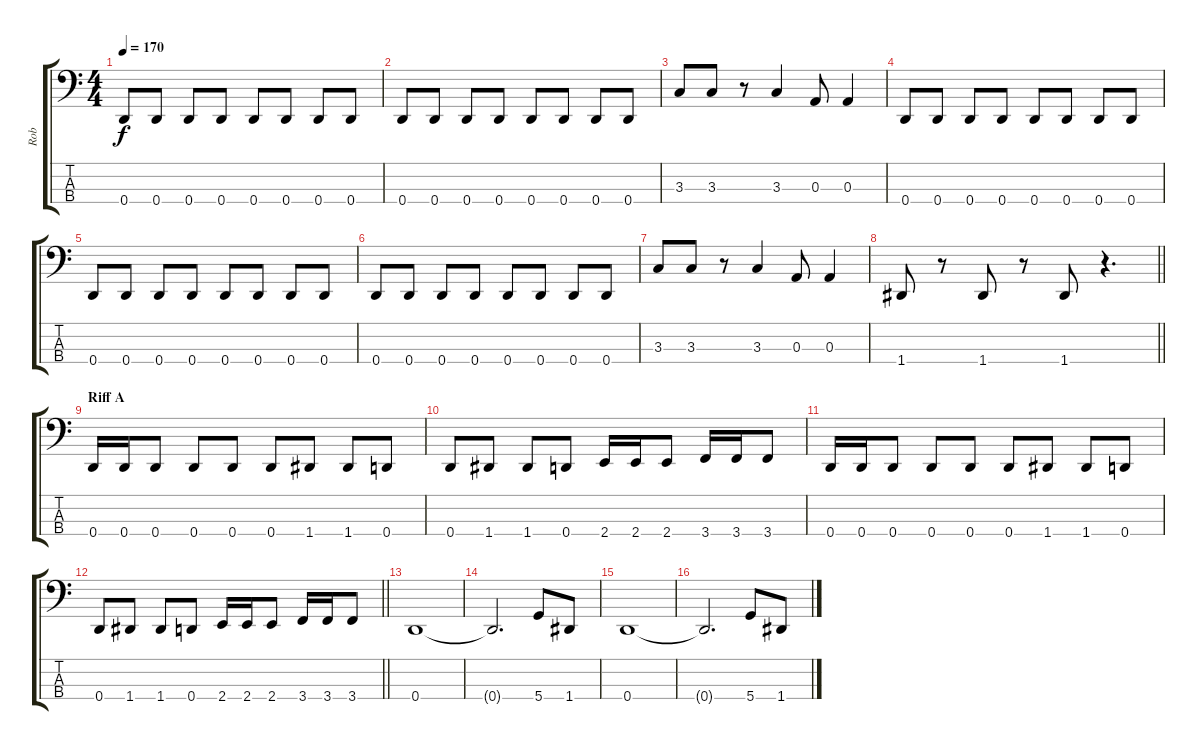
\track ("Rob" "Rob") {instrument electricbassfinger}
\staff {score tabs}
\tuning (G2 D2 A1 D1) {hide}
\ts (4 4)
\tempo 170
\clef f4
\ks c
0.4.8{dy f} 0.4.8 0.4.8 0.4.8 0.4.8 0.4.8 0.4.8 0.4.8 |
0.4.8 0.4.8 0.4.8 0.4.8 0.4.8 0.4.8 0.4.8 0.4.8 |
3.3.8 3.3.8 r.8 3.3.4 0.3.8 0.3.4 |
0.4.8 0.4.8 0.4.8 0.4.8 0.4.8 0.4.8 0.4.8 0.4.8 |
0.4.8 0.4.8 0.4.8 0.4.8 0.4.8 0.4.8 0.4.8 0.4.8 |
0.4.8 0.4.8 0.4.8 0.4.8 0.4.8 0.4.8 0.4.8 0.4.8 |
3.3.8 3.3.8 r.8 3.3.4 0.3.8 0.3.4 |
\barLineRight lightlight
1.4.8 r.8 1.4.8 r.8 1.4.8 r.4{d} |
\section ("" "Riff A")
0.4.16 0.4.16 0.4.8 0.4.8 0.4.8 0.4.8 1.4.8 1.4.8 0.4.8 |
0.4.8 1.4.8 1.4.8 0.4.8 2.4.16 2.4.16 2.4.8 3.4.16 3.4.16 3.4.8 |
0.4.16 0.4.16 0.4.8 0.4.8 0.4.8 0.4.8 1.4.8 1.4.8 0.4.8 |
\barLineRight lightlight
0.4.8 1.4.8 1.4.8 0.4.8 2.4.16 2.4.16 2.4.8 3.4.16 3.4.16 3.4.8 |
\section ("" "")
0.4.1 |
0.4{t}.2{d} 5.4.8 1.4.8 |
0.4.1 |
0.4{t}.2{d} 5.4.8 1.4.8
